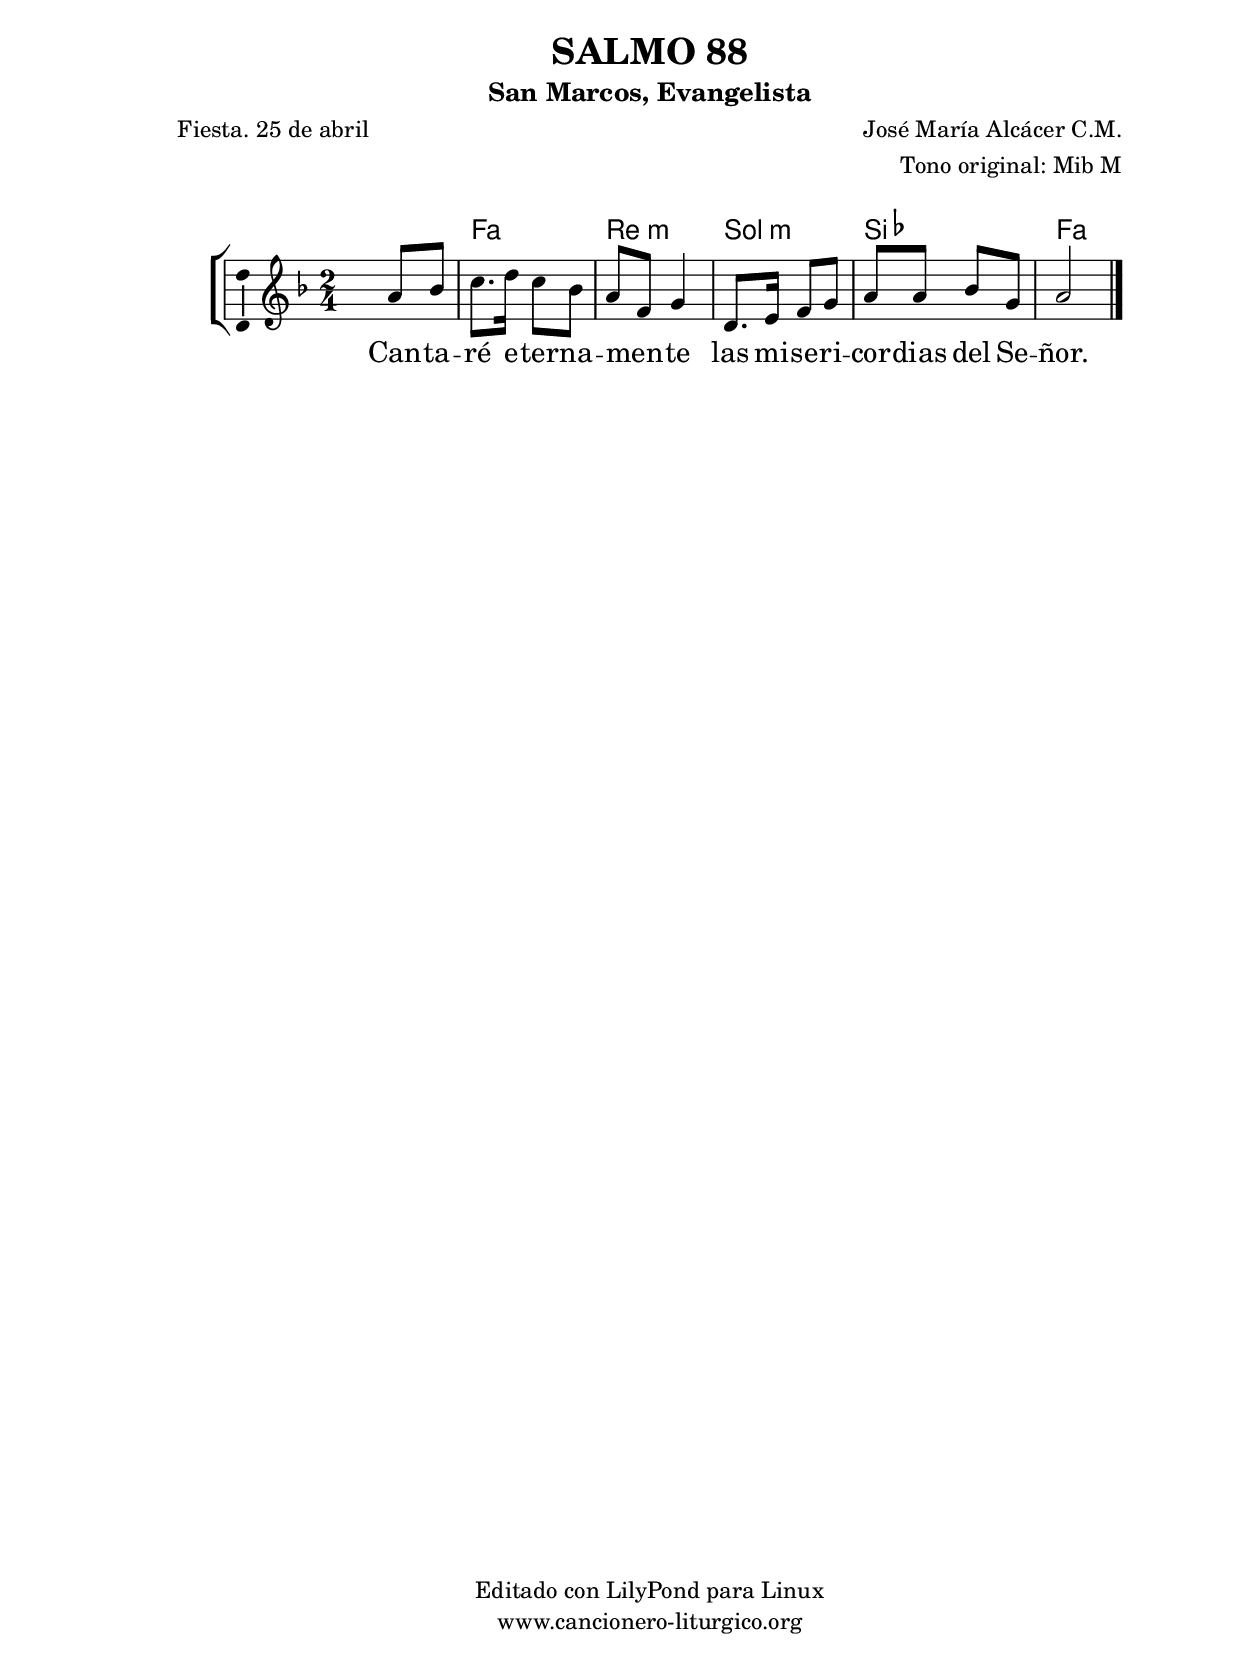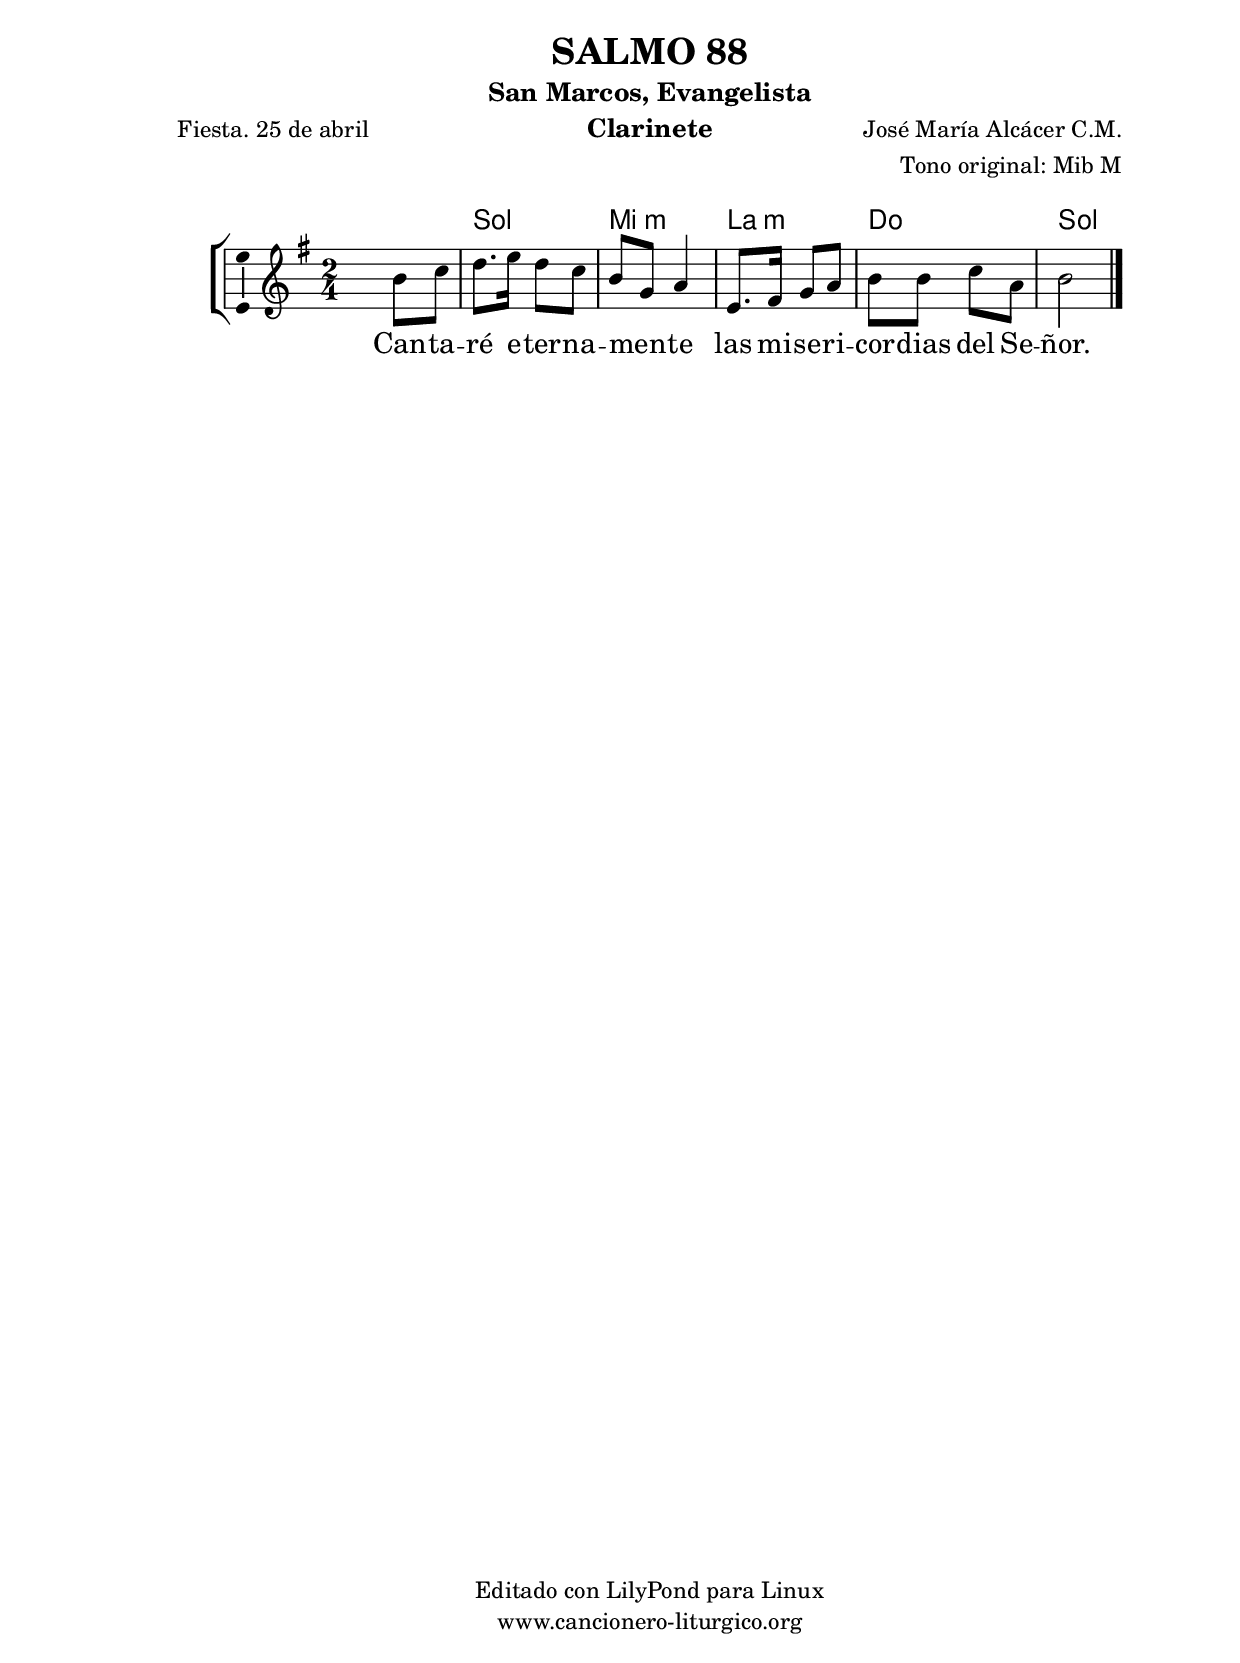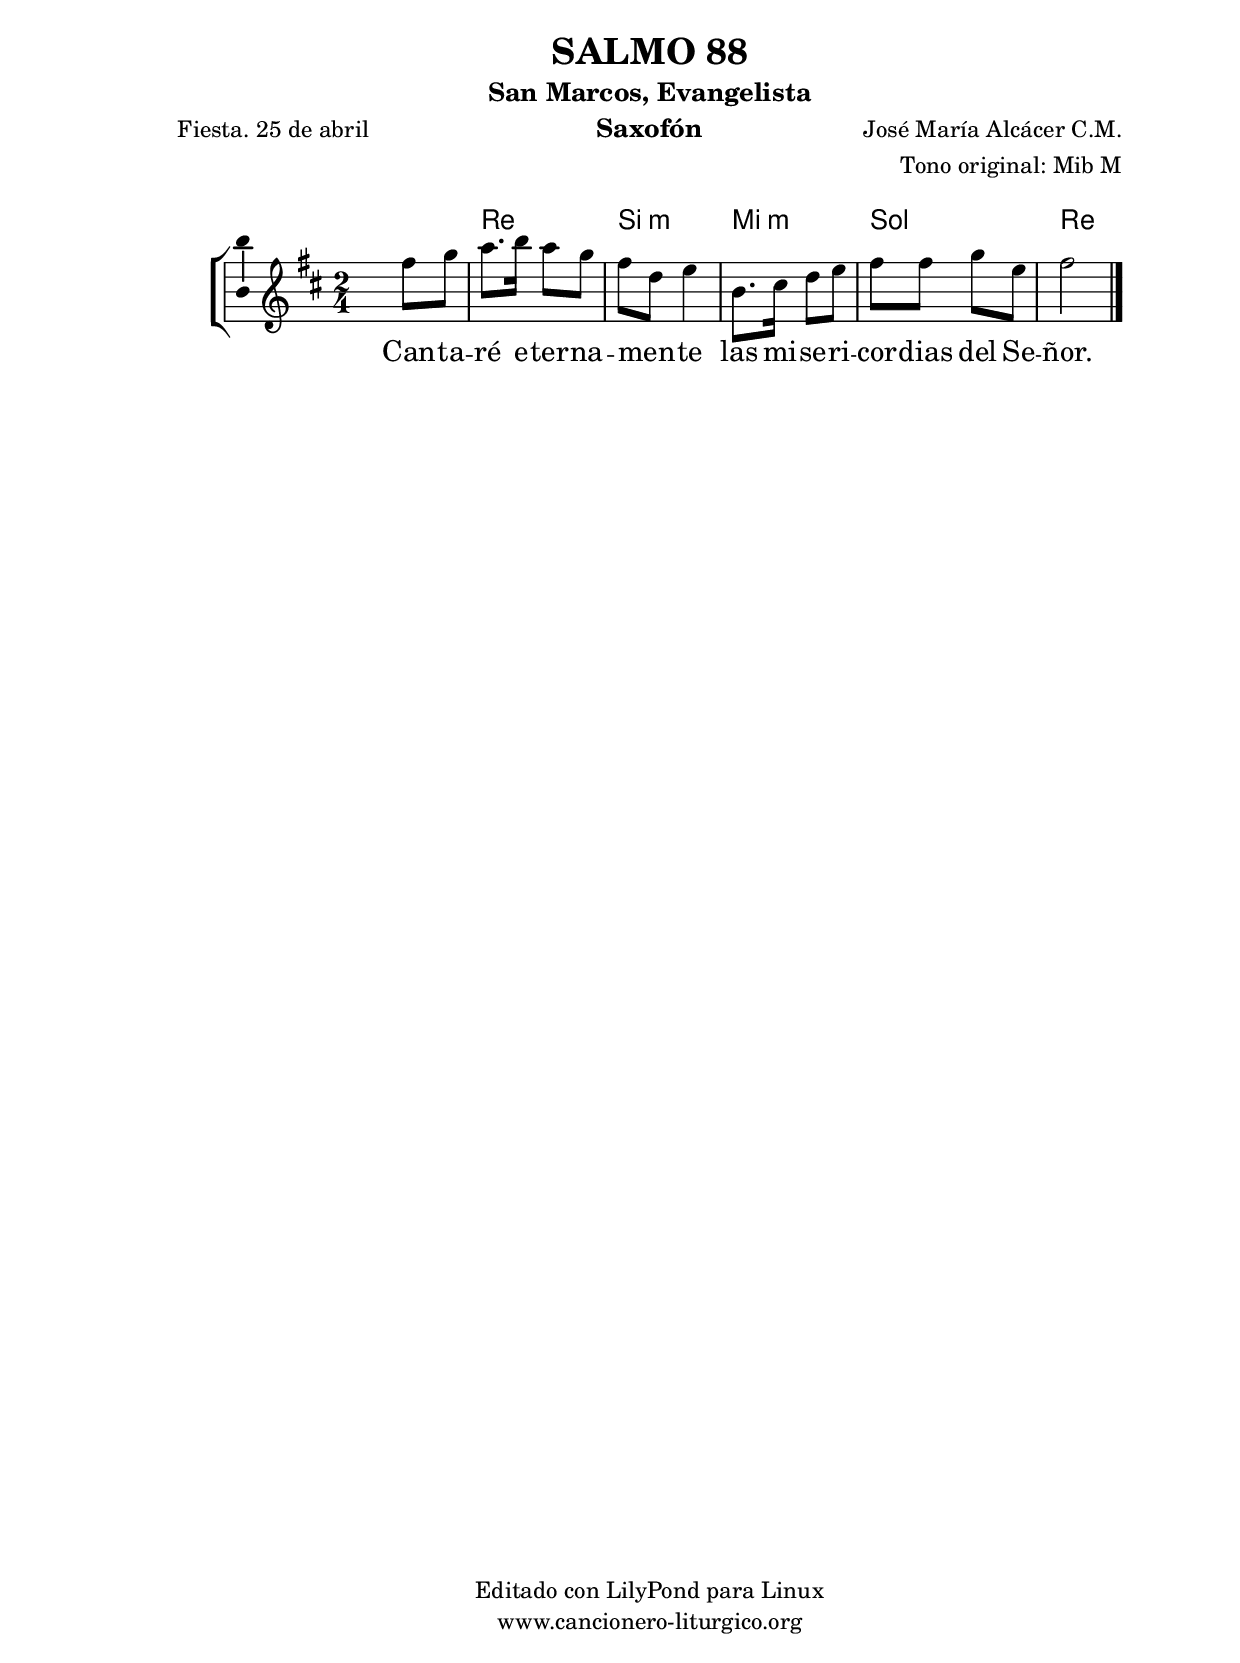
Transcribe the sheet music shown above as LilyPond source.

%
%para convertir .midi en .wav:
%timidity filename.midi -Ow -o finename.wav
%
%
%Para convertir de .wav a .mp3:
%lame -h -m j filename.wav
%
%
%para escuchar el midi:
%timidity nombrefichero.midi
%


%versión de lilypond para la que se ha escrito esta partitura:
\version "2.16.0"

	%Tamaño papel
	#(set-default-paper-size "a4")
	%Tamaño partitura
	#(set-global-staff-size 20)
	%No responde al pulsar sobre una nota
	#(ly:set-option 'point-and-click #f)

%parámetros del encabezamiento:
\header {
	title = "SALMO 88"
	subtitle = "San Marcos, Evangelista"
	composer = "José María Alcácer C.M."
	poet = "Fiesta. 25 de abril"
	meter = ""
	arranger = "Tono original: Mib M"
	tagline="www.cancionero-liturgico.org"
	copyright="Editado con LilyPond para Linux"
	}

%parámetros asociados al papel:
\paper  {
	oddHeaderMarkup = \markup {\fill-line { \on-the-fly #not-first-page \fromproperty #'header:title \on-the-fly #not-first-page \fromproperty #'header:composer }}
	evenHeaderMarkup = \markup {\fill-line { \fromproperty #'header:composer \fromproperty #'header:title }}
	#(set-paper-size "a4")
	print-page-number = ##f
	first-page-number = 1
	print-first-page-number = ##f
%	head-separation = 3.0 \cm
	top-margin = 2.0 \cm
	bottom-margin = 0.5\cm
%%%	bottom-margin = -1.0\cm
	left-margin = 3.0 \cm
	line-width = 16.0 \cm 
	indent = 8\mm
	interscoreline = 2.\mm
	between-system-space = 15\mm
%	para que las partituras no llenen la hoja:
	ragged-bottom = ##t
%	idem para la última hoja:
	ragged-last-bottom = ##f
%	para que las partituras llenen el ancho del papel:
	ragged-last = ##f
	after-title-space = 2.5 \cm
%page-count=1
%system-count=8

	%Flexible Vertical Spacing
%	markup-markup-spacing =
%	#'((basic-distance . 15) (minimum-distance . 15) (padding . 3))
	markup-system-spacing =
	#'((basic-distance . 15) (minimum-distance . 15) (padding . 3))
	system-system-spacing =
	#'((basic-distance . 15) (minimum-distance . 15) (padding . 3))
	score-system-spacing =
	#'((basic-distance . 15) (minimum-distance . 15) (padding . 5))
%	top-system-spacing = % header
%	#'((basic-distance . 8) (minimum-distance . 0) (padding . 3))
%	top-markup-spacing =
%	#'((basic-distance . 20) (minimum-distance . 20) (padding . 3))
	last-bottom-spacing = % footer
	#'((basic-distance . 5) (minimum-distance . 5) (padding . 3))
%	score-markup-spacing =
%	#'((basic-distance . 16) (minimum-distance . 13) (padding . 3))

	}


%parámetros que afectan a toda la partitura:
global =  {
	%clave de sol (G):
	\clef G
	%armadura:
	\transpose ees f
	\key ees \major
	\tempo 4=60
	\set Score.tempoHideNote = ##t
	}


acordes = {
	\italianChords
	\chordmode {
	\transpose ees f
{

s2
ees2 c:m f:m aes ees
	}
	}
}

melodia = 
	\transpose ees f
{
	\relative c''{

\time 2/4
s4 g8 aes
bes8. c16 bes8 aes
g8 ees f4
c8. d16 ees8 f
g8 g aes f
g2

	\bar "|."
	}
	}


texto = \lyricmode {
Can -- ta -- ré e -- ter -- na -- men -- _ te las mi -- se -- ri -- cor -- dias del Se -- ñor.
	}


acordesStaff = \context ChordNames = acordesStaff <<
	\set chordChanges = ##t
	\acordes
	>>


vozStaff = \context Voice = vozStaff
\with {\consists "Ambitus_engraver"}
<<
%	\set Staff.instrumentName = ""
%	\set Staff.shortInstrumentName = ""
%	\set Staff.midiInstrument = #"clarinet"
%	\set Staff.midiInstrument = #"cello"
%	\set Staff.midiInstrument = #"flute"
	\set Staff.midiInstrument = #"electric guitar (jazz)"
%	\set Staff.midiInstrument = #"english horn"
%	\set Staff.midiInstrument = #"violin"
%	\set Staff.midiInstrument = #"glockenspiel"
	\set Staff.midiMinimumVolume = #0.7
	\set Staff.midiMaximumVolume = #0.9
	\global
	\melodia
	>>


textoStaff = \context Lyrics = textoStaff <<
	\lyricsto vozStaff \texto
	>>

\book {
	\score {
		\context ChoirStaff {
			\override StaffGroup.SystemStartBracket #'collapse-height = #1
			\override Score.SystemStartBar #'collapse-height = #1
			<<
			\acordesStaff
			\vozStaff
			\textoStaff
			>>
			}
		\layout {
	    		\context {
				\Lyrics
				\override LyricText #'font-size = #2
				}
	   		 \context {
				\Score
				%fontSize = #3
				\override StaffSymbol #'staff-space = #(magstep +3)
				%\override Beam #'thickness = #0.55
				%\override SpacingSpanner #'spacing-increment = #1.0
				%\override Slur #'height-limit = #1.5
				}
			}
		}
	\score {
		\unfoldRepeats
		\context ChoirStaff {
			<<
			\acordesStaff
			\vozStaff
			>>
			}
		\midi {
	  		\context {
	  			\Score
				tempoWholesPerMinute = #(ly:make-moment 70 4)
				}
			}
		}
	}

%Partitura para clarinete
#(define output-suffix "C")
\book {
	\header{
		instrument = "Clarinete"
		}
	\score {
		\context ChoirStaff {
			\override StaffGroup.SystemStartBracket #'collapse-height = #1
			\override Score.SystemStartBar #'collapse-height = #1
\transpose c d
			<<
			\acordesStaff
			\vozStaff
			\textoStaff
			>>
			}
		\layout {
	    		\context {
				\Lyrics
				\override LyricText #'font-size = #2
				}
	   		 \context {
				\Score
				%fontSize = #3
				\override StaffSymbol #'staff-space = #(magstep +3)
				%\override Beam #'thickness = #0.55
				%\override SpacingSpanner #'spacing-increment = #1.0
				%\override Slur #'height-limit = #1.5
				}
			}
		}
	}

%Partitura para saxofón
#(define output-suffix "S")
\book {
	\header{
		instrument = "Saxofón"
		}
	\score {
		\context ChoirStaff {
			\override StaffGroup.SystemStartBracket #'collapse-height = #1
			\override Score.SystemStartBar #'collapse-height = #1
\transpose c a
			<<
			\acordesStaff
			\vozStaff
			\textoStaff
			>>
			}
		\layout {
	    		\context {
				\Lyrics
				\override LyricText #'font-size = #2
				}
	   		 \context {
				\Score
				%fontSize = #3
				\override StaffSymbol #'staff-space = #(magstep +3)
				%\override Beam #'thickness = #0.55
				%\override SpacingSpanner #'spacing-increment = #1.0
				%\override Slur #'height-limit = #1.5
				}
			}
		}
	}

